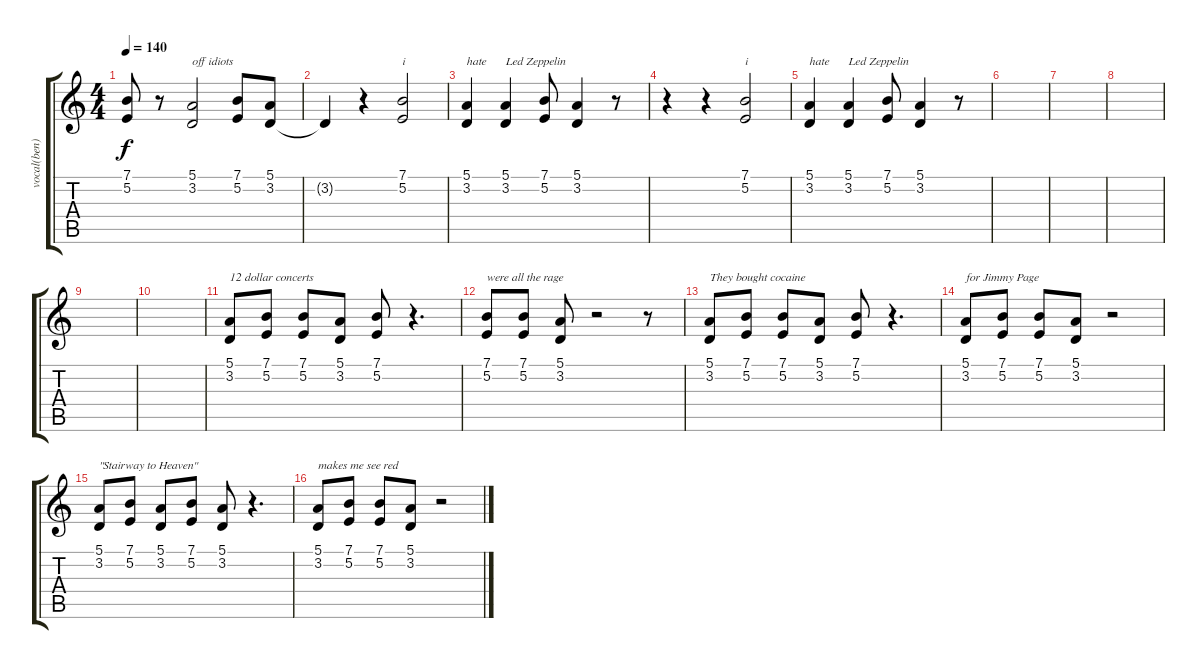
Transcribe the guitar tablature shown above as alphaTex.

\track ("vocal(ben)" "vocal(ben)") {instrument clarinet}
\staff {score tabs}
\tuning (E4 B3 G3 D3 A2 E2) {hide}
\ts (4 4)
\tempo 140
\clef g2
\ks c
(7.1 5.2).8{dy f} r.8 (5.1 3.2).2{txt "off idiots"} (7.1 5.2).8 (5.1 3.2).8 |
3.2{t}.4 r.4 (7.1 5.2).2{txt "i"} |
(5.1 3.2).4{txt "hate"} (5.1 3.2).4{txt "Led Zeppelin "} (7.1 5.2).8 (5.1 3.2).4 r.8 |
r.4 r.4 (7.1 5.2).2{txt "i"} |
(5.1 3.2).4{txt "hate"} (5.1 3.2).4{txt "Led Zeppelin "} (7.1 5.2).8 (5.1 3.2).4 r.8 |
|
|
|
|
|
(5.1 3.2).8{txt "12 dollar concerts "} (7.1 5.2).8 (7.1 5.2).8 (5.1 3.2).8 (7.1 5.2).8 r.4{d} |
(7.1 5.2).8{txt "were all the rage"} (7.1 5.2).8 (5.1 3.2).8 r.2 r.8 |
(5.1 3.2).8{txt "They bought cocaine "} (7.1 5.2).8 (7.1 5.2).8 (5.1 3.2).8 (7.1 5.2).8 r.4{d} |
(5.1 3.2).8{txt "for Jimmy Page"} (7.1 5.2).8 (7.1 5.2).8 (5.1 3.2).8 r.2 |
(5.1 3.2).8{txt "\"Stairway to Heaven\""} (7.1 5.2).8 (5.1 3.2).8 (7.1 5.2).8 (5.1 3.2).8 r.4{d} |
(5.1 3.2).8{txt "makes me see red"} (7.1 5.2).8 (7.1 5.2).8 (5.1 3.2).8 r.2
